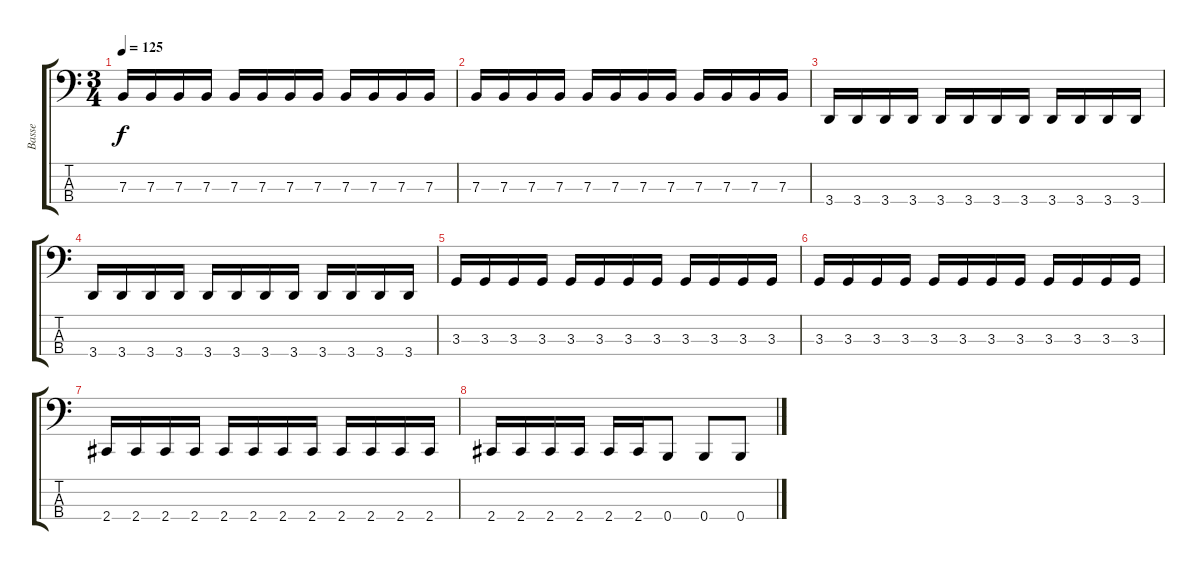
\track ("Basse" "Basse") {instrument electricbassfinger}
\staff {score tabs}
\tuning (D2 A1 E1 B0) {hide}
\ts (3 4)
\tempo 125
\clef f4
\ks c
7.3.16{dy f} 7.3.16 7.3.16 7.3.16 7.3.16 7.3.16 7.3.16 7.3.16 7.3.16 7.3.16 7.3.16 7.3.16 |
7.3.16 7.3.16 7.3.16 7.3.16 7.3.16 7.3.16 7.3.16 7.3.16 7.3.16 7.3.16 7.3.16 7.3.16 |
3.4.16 3.4.16 3.4.16 3.4.16 3.4.16 3.4.16 3.4.16 3.4.16 3.4.16 3.4.16 3.4.16 3.4.16 |
3.4.16 3.4.16 3.4.16 3.4.16 3.4.16 3.4.16 3.4.16 3.4.16 3.4.16 3.4.16 3.4.16 3.4.16 |
3.3.16 3.3.16 3.3.16 3.3.16 3.3.16 3.3.16 3.3.16 3.3.16 3.3.16 3.3.16 3.3.16 3.3.16 |
3.3.16 3.3.16 3.3.16 3.3.16 3.3.16 3.3.16 3.3.16 3.3.16 3.3.16 3.3.16 3.3.16 3.3.16 |
2.4.16 2.4.16 2.4.16 2.4.16 2.4.16 2.4.16 2.4.16 2.4.16 2.4.16 2.4.16 2.4.16 2.4.16 |
2.4.16 2.4.16 2.4.16 2.4.16 2.4.16 2.4.16 0.4.8 0.4.8 0.4.8
